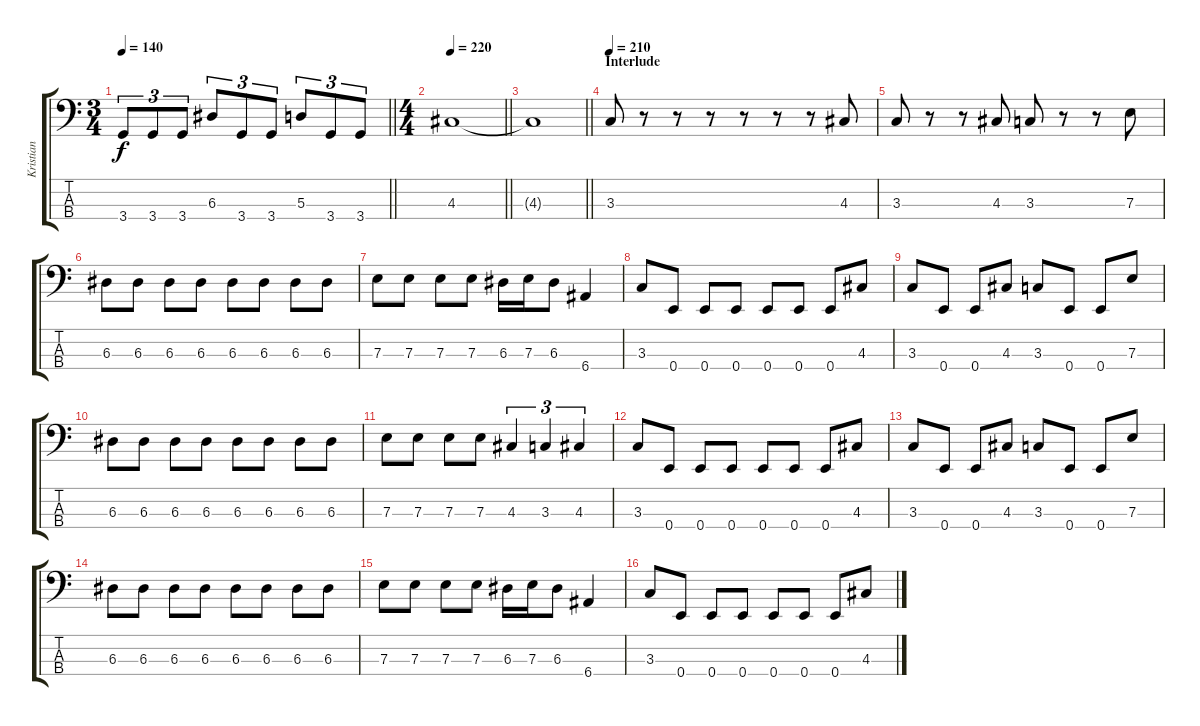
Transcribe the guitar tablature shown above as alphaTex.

\track ("Kristian" "Kristian") {instrument electricbassfinger}
\staff {score tabs}
\tuning (G2 D2 A1 E1) {hide}
\ts (3 4)
\tempo 140
\clef f4
\barLineRight lightlight
\ks c
3.4.8{tu (3 2) dy f} 3.4.8{tu (3 2)} 3.4.8{tu (3 2)} 6.3.8{tu (3 2)} 3.4.8{tu (3 2)} 3.4.8{tu (3 2)} 5.3.8{tu (3 2)} 3.4.8{tu (3 2)} 3.4.8{tu (3 2)} |
\ts (4 4)
\section ("" "")
\tempo 220
\barLineRight lightlight
4.3.1 |
\barLineRight lightlight
4.3{t}.1 |
\section ("" "Interlude ")
\tempo 210
3.3.8 r.8 r.8 r.8 r.8 r.8 r.8 4.3.8 |
3.3.8 r.8 r.8 4.3.8 3.3.8 r.8 r.8 7.3.8 |
6.3.8 6.3.8 6.3.8 6.3.8 6.3.8 6.3.8 6.3.8 6.3.8 |
7.3.8 7.3.8 7.3.8 7.3.8 6.3.16 7.3.16 6.3.8 6.4.4 |
3.3.8 0.4.8 0.4.8 0.4.8 0.4.8 0.4.8 0.4.8 4.3.8 |
3.3.8 0.4.8 0.4.8 4.3.8 3.3.8 0.4.8 0.4.8 7.3.8 |
6.3.8 6.3.8 6.3.8 6.3.8 6.3.8 6.3.8 6.3.8 6.3.8 |
7.3.8 7.3.8 7.3.8 7.3.8 4.3.4{tu (3 2)} 3.3.4{tu (3 2)} 4.3.4{tu (3 2)} |
3.3.8 0.4.8 0.4.8 0.4.8 0.4.8 0.4.8 0.4.8 4.3.8 |
3.3.8 0.4.8 0.4.8 4.3.8 3.3.8 0.4.8 0.4.8 7.3.8 |
6.3.8 6.3.8 6.3.8 6.3.8 6.3.8 6.3.8 6.3.8 6.3.8 |
7.3.8 7.3.8 7.3.8 7.3.8 6.3.16 7.3.16 6.3.8 6.4.4 |
3.3.8 0.4.8 0.4.8 0.4.8 0.4.8 0.4.8 0.4.8 4.3.8
